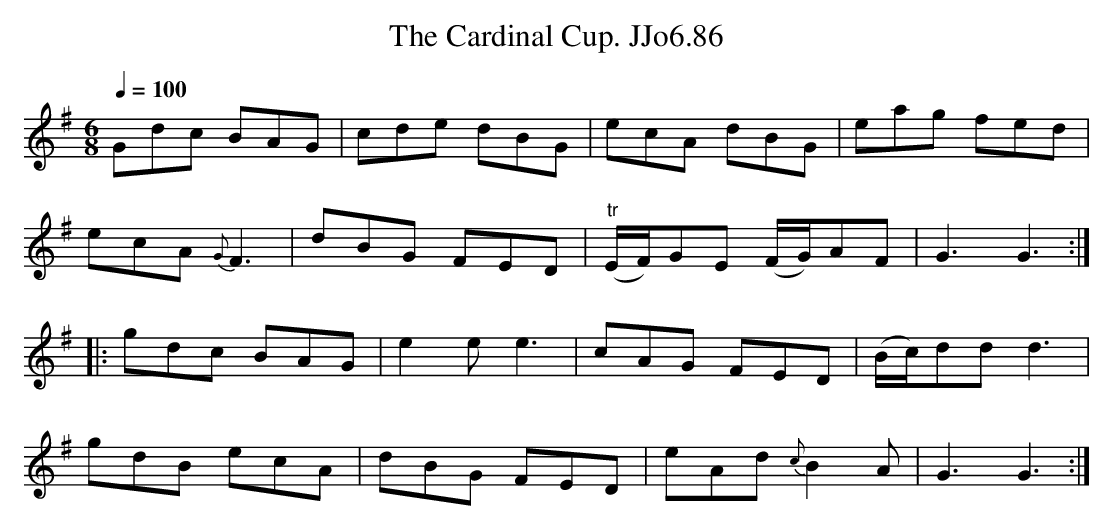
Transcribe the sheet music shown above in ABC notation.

X:1
T:Cardinal Cup. JJo6.86, The
M:6/8
L:1/8
Q:1/4=100
K:G
Gdc BAG|cde dBG|ecA dBG|eag fed|
ecA {G}F3|dBG FED|"tr"(E/F/)GE (F/G/)AF|G3G3:|
|:gdc BAG|e2ee3|cAG FED|(B/c/)ddd3|
gdB ecA|dBG FED|eAd {c}B2A|G3G3:|
